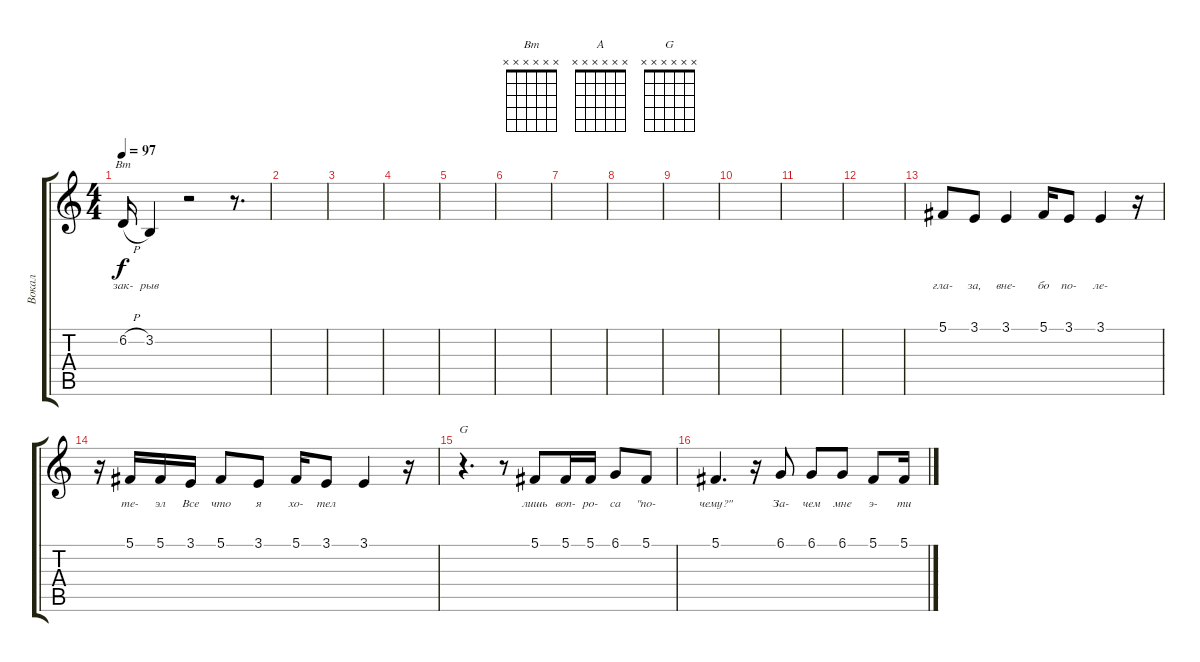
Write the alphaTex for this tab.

\track ("Вокал" "Вокал") {instrument pad3polysynth}
\staff {score tabs}
\tuning (Db4 Ab3 E3 B2 Gb2 B1) {hide}
\chord ("Bm" x x x x x x)
\chord ("A" x x x x x x)
\chord ("G" x x x x x x)
\ts (4 4)
\tempo 97
\clef g2
\ks c
6.2{h}.16{ch "Bm" lyrics (0 "зак-") lyrics (1 "") lyrics (2 "") lyrics (3 "") lyrics (4 "") dy f} 3.2.4{lyrics (0 "рыв") lyrics (1 "") lyrics (2 "") lyrics (3 "") lyrics (4 "")} r.2 r.8{d} |
|
|
|
|
|
|
|
|
|
|
|
5.1.8{lyrics (0 "гла-") lyrics (1 "") lyrics (2 "") lyrics (3 "") lyrics (4 "")} 3.1.8{lyrics (0 "за,") lyrics (1 "") lyrics (2 "") lyrics (3 "") lyrics (4 "")} 3.1.4{lyrics (0 "вне-") lyrics (1 "") lyrics (2 "") lyrics (3 "") lyrics (4 "")} 5.1.16{lyrics (0 "бо") lyrics (1 "") lyrics (2 "") lyrics (3 "") lyrics (4 "")} 3.1.8{lyrics (0 "по-") lyrics (1 "") lyrics (2 "") lyrics (3 "") lyrics (4 "")} 3.1.4{lyrics (0 "ле-") lyrics (1 "") lyrics (2 "") lyrics (3 "") lyrics (4 "")} r.16 |
r.16 5.1.16{lyrics (0 "те-") lyrics (1 "") lyrics (2 "") lyrics (3 "") lyrics (4 "")} 5.1.16{lyrics (0 "эл") lyrics (1 "") lyrics (2 "") lyrics (3 "") lyrics (4 "")} 3.1.16{lyrics (0 "Все") lyrics (1 "") lyrics (2 "") lyrics (3 "") lyrics (4 "")} 5.1.8{lyrics (0 "что") lyrics (1 "") lyrics (2 "") lyrics (3 "") lyrics (4 "")} 3.1.8{lyrics (0 "я") lyrics (1 "") lyrics (2 "") lyrics (3 "") lyrics (4 "")} 5.1.16{lyrics (0 "хо-") lyrics (1 "") lyrics (2 "") lyrics (3 "") lyrics (4 "")} 3.1.8{lyrics (0 "тел") lyrics (1 "") lyrics (2 "") lyrics (3 "") lyrics (4 "")} 3.1.4{lyrics (0 "") lyrics (1 "") lyrics (2 "") lyrics (3 "") lyrics (4 "")} r.16 |
r.4{d ch "G"} r.8 5.1.8{lyrics (0 "лишь") lyrics (1 "") lyrics (2 "") lyrics (3 "") lyrics (4 "")} 5.1.16{lyrics (0 "воп-") lyrics (1 "") lyrics (2 "") lyrics (3 "") lyrics (4 "")} 5.1.16{lyrics (0 "ро-") lyrics (1 "") lyrics (2 "") lyrics (3 "") lyrics (4 "")} 6.1.8{lyrics (0 "са") lyrics (1 "") lyrics (2 "") lyrics (3 "") lyrics (4 "")} 5.1.8{lyrics (0 "\"по-") lyrics (1 "") lyrics (2 "") lyrics (3 "") lyrics (4 "")} |
5.1.4{d lyrics (0 "чему?\"") lyrics (1 "") lyrics (2 "") lyrics (3 "") lyrics (4 "")} r.16 6.1.8{lyrics (0 "За-") lyrics (1 "") lyrics (2 "") lyrics (3 "") lyrics (4 "")} 6.1.8{lyrics (0 "чем") lyrics (1 "") lyrics (2 "") lyrics (3 "") lyrics (4 "")} 6.1.8{lyrics (0 "мне") lyrics (1 "") lyrics (2 "") lyrics (3 "") lyrics (4 "")} 5.1.8{lyrics (0 "э-") lyrics (1 "") lyrics (2 "") lyrics (3 "") lyrics (4 "")} 5.1.16{lyrics (0 "ти") lyrics (1 "") lyrics (2 "") lyrics (3 "") lyrics (4 "")}
